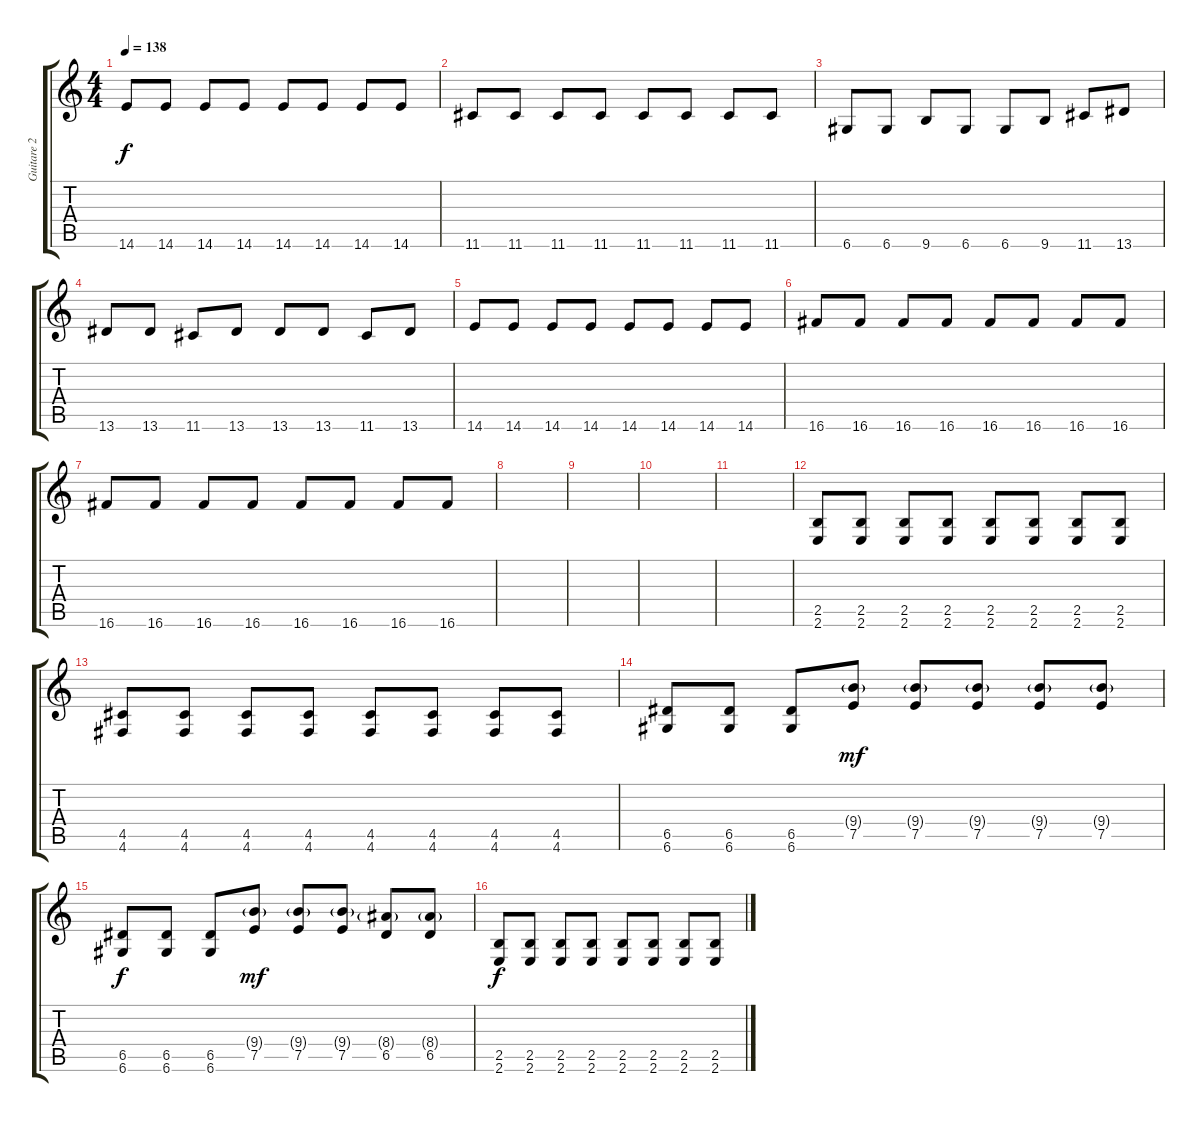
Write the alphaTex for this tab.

\track ("Guitare 2" "Guitare 2") {instrument overdrivenguitar}
\staff {score tabs}
\tuning (E4 B3 G3 D3 A2 D2) {hide}
\ts (4 4)
\tempo 138
\clef g2
\ks c
14.6.8{dy f} 14.6.8 14.6.8 14.6.8 14.6.8 14.6.8 14.6.8 14.6.8 |
11.6.8 11.6.8 11.6.8 11.6.8 11.6.8 11.6.8 11.6.8 11.6.8 |
6.6.8 6.6.8 9.6.8 6.6.8 6.6.8 9.6.8 11.6.8 13.6.8 |
13.6.8 13.6.8 11.6.8 13.6.8 13.6.8 13.6.8 11.6.8 13.6.8 |
14.6.8 14.6.8 14.6.8 14.6.8 14.6.8 14.6.8 14.6.8 14.6.8 |
16.6.8 16.6.8 16.6.8 16.6.8 16.6.8 16.6.8 16.6.8 16.6.8 |
16.6.8 16.6.8 16.6.8 16.6.8 16.6.8 16.6.8 16.6.8 16.6.8 |
|
|
|
|
(2.5 2.6).8 (2.5 2.6).8 (2.5 2.6).8 (2.5 2.6).8 (2.5 2.6).8 (2.5 2.6).8 (2.5 2.6).8 (2.5 2.6).8 |
(4.5 4.6).8 (4.5 4.6).8 (4.5 4.6).8 (4.5 4.6).8 (4.5 4.6).8 (4.5 4.6).8 (4.5 4.6).8 (4.5 4.6).8 |
(6.5 6.6).8 (6.5 6.6).8 (6.5 6.6).8 (9.4{g} 7.5).8{dy mf} (9.4{g} 7.5).8 (9.4{g} 7.5).8 (9.4{g} 7.5).8 (9.4{g} 7.5).8 |
(6.5 6.6).8{dy f} (6.5 6.6).8 (6.5 6.6).8 (9.4{g} 7.5).8{dy mf} (9.4{g} 7.5).8 (9.4{g} 7.5).8 (8.4{g} 6.5).8 (8.4{g} 6.5).8 |
(2.5 2.6).8{dy f} (2.5 2.6).8 (2.5 2.6).8 (2.5 2.6).8 (2.5 2.6).8 (2.5 2.6).8 (2.5 2.6).8 (2.5 2.6).8
